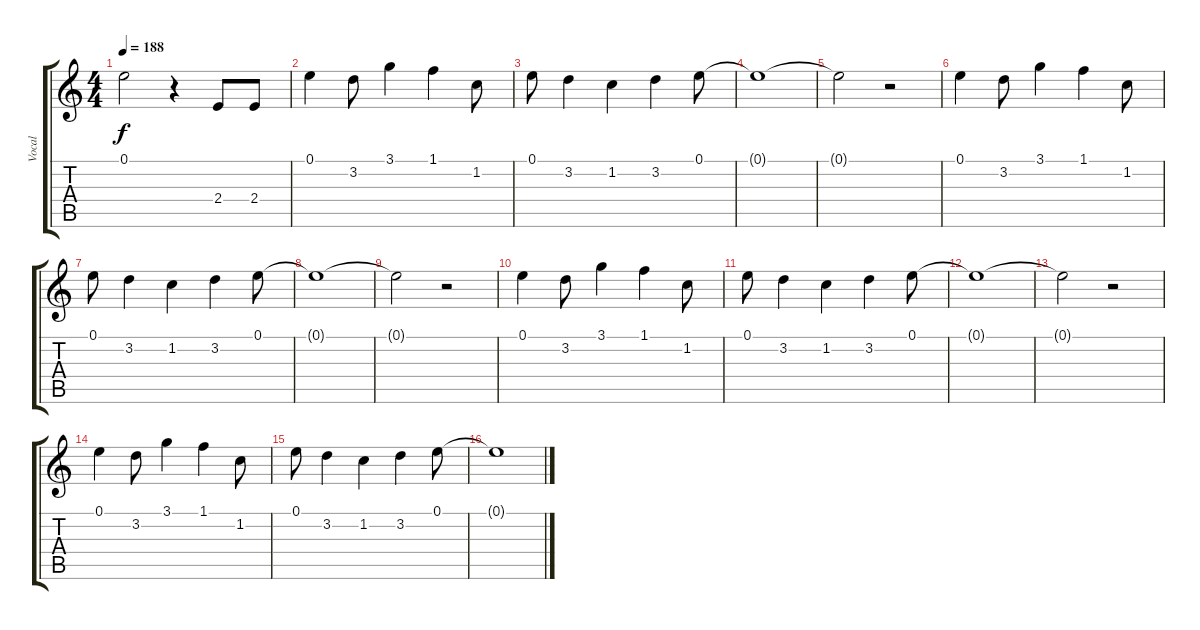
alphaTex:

\track ("Vocal" "Vocal") {instrument electricbasspick}
\staff {score tabs}
\tuning (E4 B3 G3 D3 A2 E2) {hide}
\ts (4 4)
\tempo 188
\clef g2
\ks c
0.1{t}.2{dy f} r.4 2.4.8 2.4.8 |
0.1.4 3.2.8 3.1.4 1.1.4 1.2.8 |
0.1.8 3.2.4 1.2.4 3.2.4 0.1.8 |
0.1{t}.1 |
0.1{t}.2 r.2 |
0.1.4 3.2.8 3.1.4 1.1.4 1.2.8 |
0.1.8 3.2.4 1.2.4 3.2.4 0.1.8 |
0.1{t}.1 |
0.1{t}.2 r.2 |
0.1.4 3.2.8 3.1.4 1.1.4 1.2.8 |
0.1.8 3.2.4 1.2.4 3.2.4 0.1.8 |
0.1{t}.1 |
0.1{t}.2 r.2 |
0.1.4 3.2.8 3.1.4 1.1.4 1.2.8 |
0.1.8 3.2.4 1.2.4 3.2.4 0.1.8 |
0.1{t}.1
